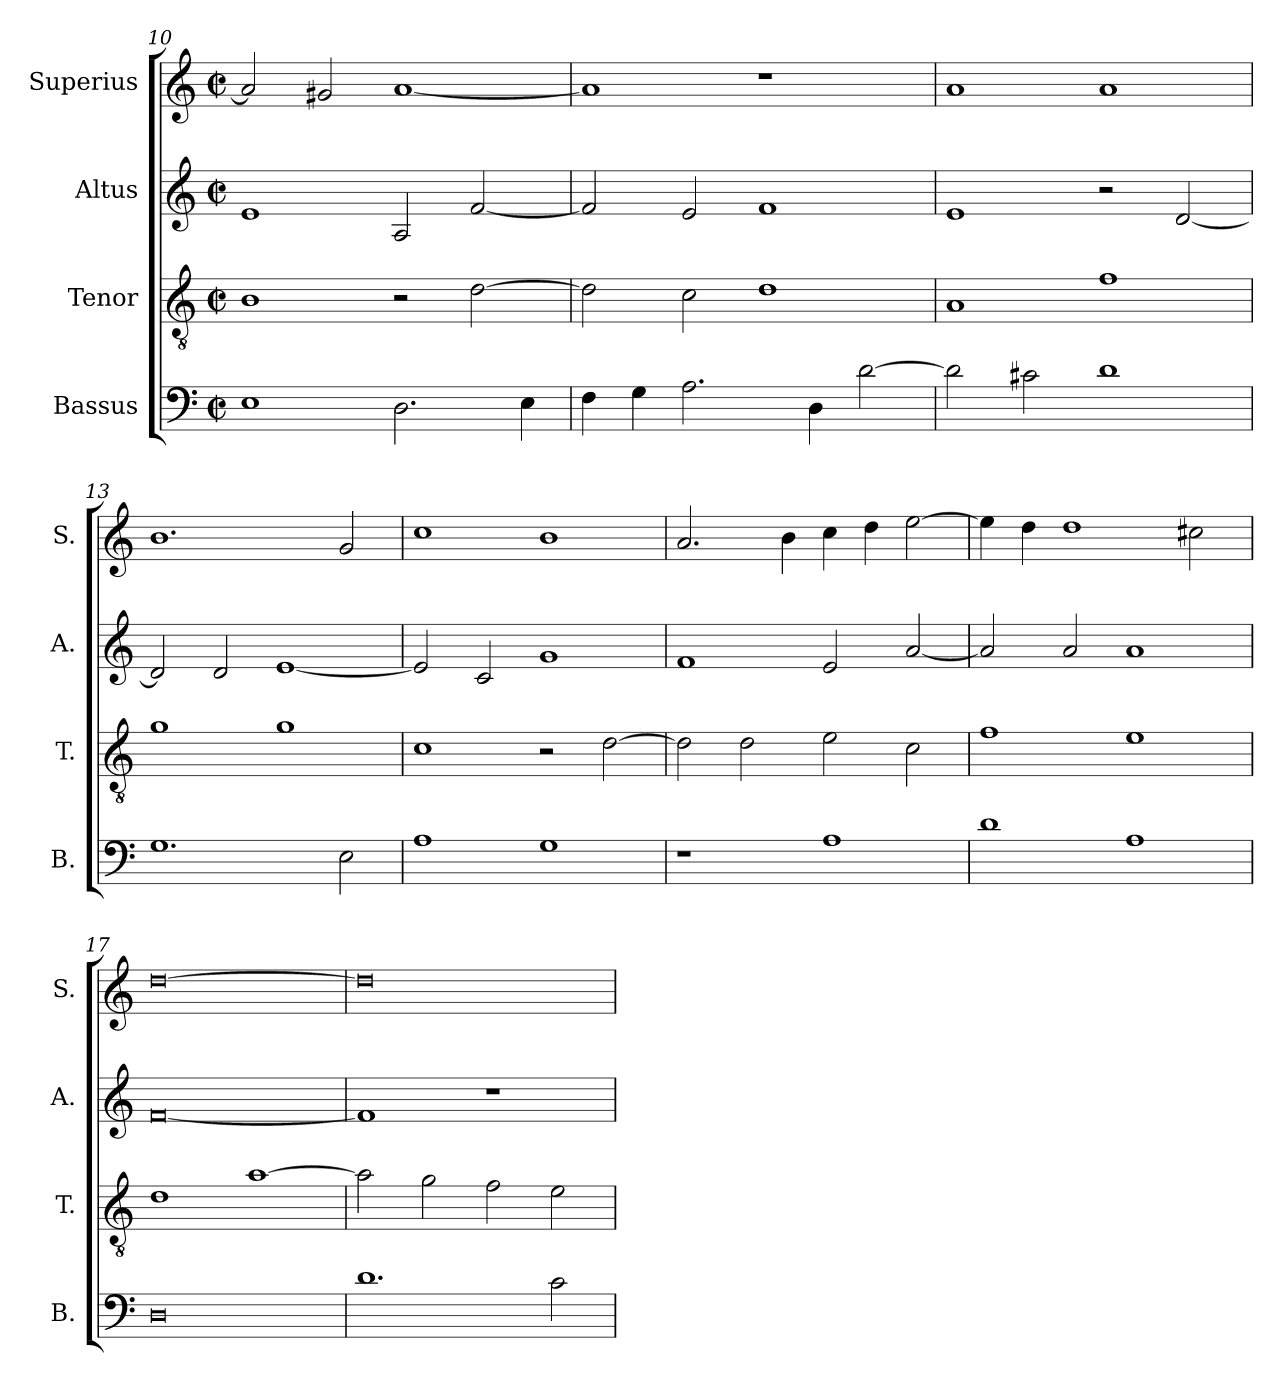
**kern	**kern	**kern	**kern
*part4	*part3	*part2	*part1
*staff4	*staff3	*staff2	*staff1
*I"Bassus	*I"Tenor	*I"Altus	*I"Superius
*I'B.	*I'T.	*I'A.	*I'S.
*clefF4	*clefGv2	*clefG2	*clefG2
*	*ITrd7c12	*	*
*k[]	*k[]	*k[]	*k[]
*C:	*C:	*C:	*C:
*M2/2	*M2/2	*M2/2	*M2/2
*met(c|)	*met(c|)	*met(c|)	*met(c|)
=10	=10	=10	=10
1Ei	1BBi	1ei	2ai/]
.	.	.	2g#Xi/
2.Di\	2r	2Ai/	[<1ai
.	[>2Di\	[<2fi/	.
4Ei\	.	.	.
!!LO:PB:g=z
=11	=11	=11	=11
4Fi\	2Di\]	2fi/]	1ai]
4Gi\	.	.	.
2.Ai\	2Ci\	2ei/	.
.	1Di	1fi	1r
4Di\	.	.	.
[>2di\	.	.	.
=12	=12	=12	=12
2di\]	1AAi	1ei	1ai
2c#Xi\	.	.	.
1di	1Fi	2r	1ai
.	.	[<2di/	.
=13	=13	=13	=13
1.Gi	1Gi	2di/]	1.bi
.	.	2di/	.
.	1Gi	[<1ei	.
2Ei\	.	.	2gi/
=14	=14	=14	=14
1Ai	1Ci	2ei/]	1cci
.	.	2ci/	.
1Gi	2r	1gi	1bi
.	[>2Di\	.	.
=15	=15	=15	=15
1r	2Di\]	1fi	2.ai/
.	2Di\	.	.
.	.	.	4bi\
1Ai	2Ei\	2ei/	4cci\
.	.	.	4ddi\
.	2Ci\	[<2ai/	[>2eei\
!!LO:LB:g=z
=16	=16	=16	=16
1di	1Fi	2ai/]	4eei\]
.	.	.	4ddi\
.	.	2ai/	1ddi
1Ai	1Ei	1ai	.
.	.	.	2cc#Xi\
=17	=17	=17	=17
0Di	1Di	[<0fi	[>0ddi
.	[>1Ai	.	.
=18	=18	=18	=18
1.di	2Ai\]	1fi]	0ddi]
.	2Gi\	.	.
.	2Fi\	1r	.
2ci\	2Ei\	.	.
=	=	=	=
*-	*-	*-	*-
